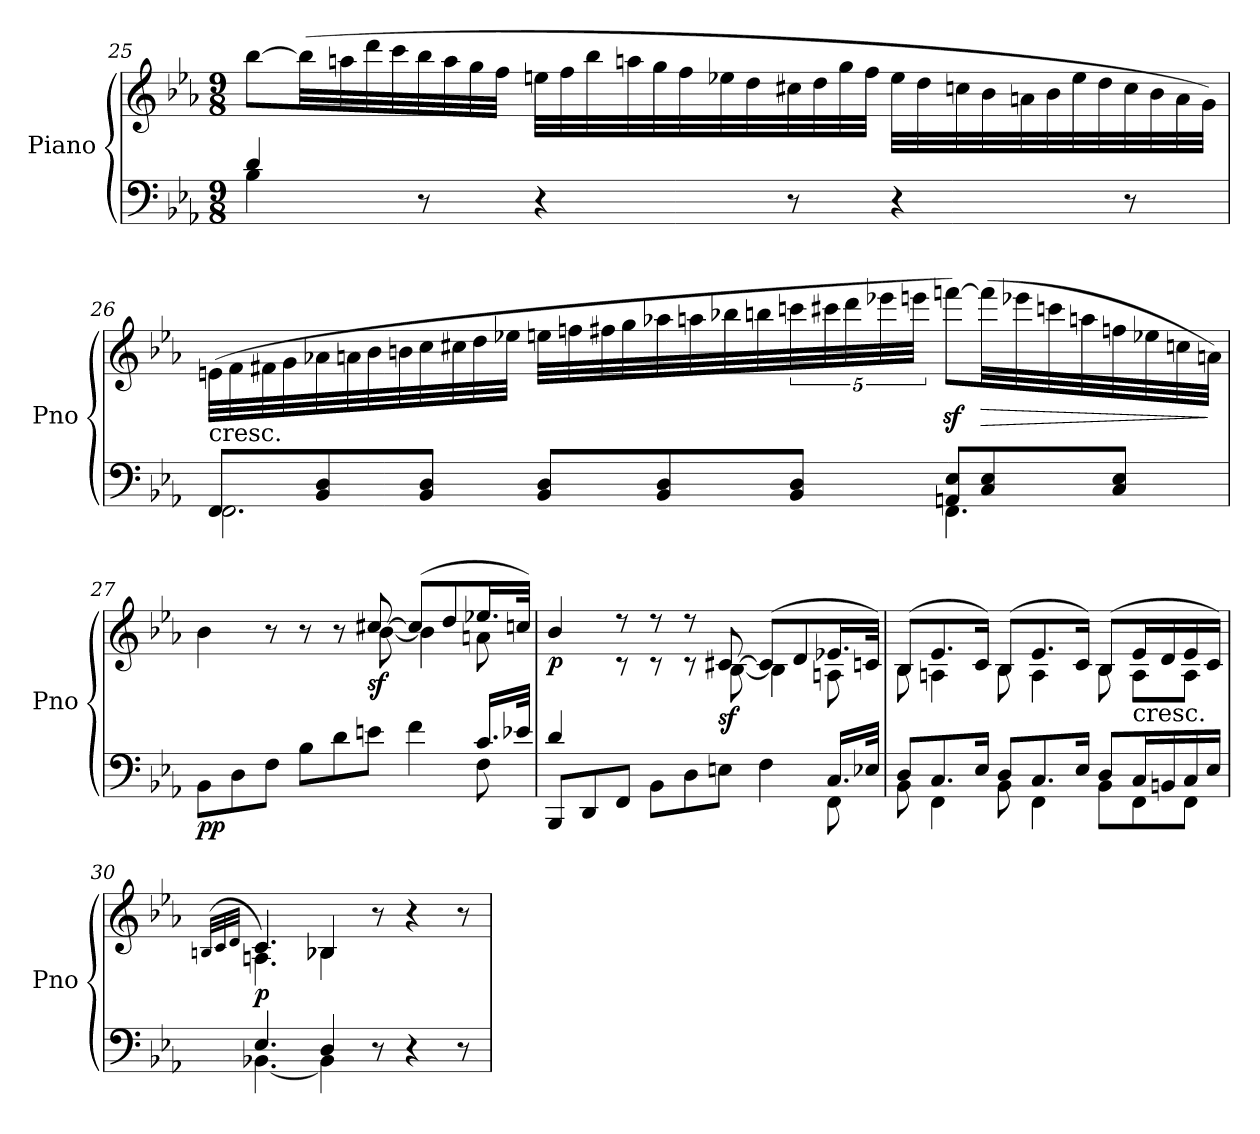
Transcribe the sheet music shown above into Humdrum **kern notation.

**kern	**kern	**dynam
*part1	*part1	*part1
*staff2	*staff1	*staff1/2
*I"Piano	*	*
*I'Pno	*	*
!!LO:LB:g=z
*clefF4	*clefG2	*
*k[b-e-a-]	*k[b-e-a-]	*
*E-:	*E-:	*
*M9/8	*M9/8	*
=25	=25	=25
*^	*	*
4d/	4B-\	[8bb-\L	.
.	.	(32bb-\LL]	.
.	.	32aan\	.
.	.	32ddd\	.
.	.	32ccc\	.
8r	2..ryy	32bb-\	.
.	.	32aa\	.
.	.	32gg\	.
.	.	32ff\JJJ	.
4r	.	32een\LLL	.
.	.	32ff\	.
.	.	32bb-\	.
.	.	32aan\	.
.	.	32gg\	.
.	.	32ff\	.
.	.	32ee-X\	.
.	.	32dd\	.
8r	.	32cc#X\	.
.	.	32dd\	.
.	.	32gg\	.
.	.	32ff\JJJ	.
4r	.	32ee-\LLL	.
.	.	32dd\	.
.	.	32ccn\	.
.	.	32b-\	.
.	.	32an\	.
.	.	32b-\	.
.	.	32ee-\	.
.	.	32dd\	.
8r	.	32cc\	.
.	.	32b-\	.
.	.	32a\	.
.	.	32g\JJJ)	.
!!LO:LB:g=z
=26	=26	=26	=26
!	!	!LO:TX:b:t=cresc.	!
8FF/L	2.FF\	(32en\LLL	.
.	.	32f\	.
.	.	32f#X\	.
.	.	32g\	.
8BB-/ 8D/	.	32a-X\	.
.	.	32an\	.
.	.	32b-\	.
.	.	32bn\	.
8BB-/ 8D/J	.	32cc\	.
.	.	32cc#X\	.
.	.	32dd\	.
.	.	32ee-X\JJJ	.
8BB-/ 8D/L	.	32een\LLL	.
.	.	32ffn\	.
.	.	32ff#X\	.
.	.	32gg\	.
8BB-/ 8D/	.	32aa-X\	.
.	.	32aan\	.
.	.	32bb-X\	.
.	.	32bbn\	.
8BB-/ 8D/J	.	40cccn\	.
.	.	40ccc#X\	.
.	.	40ddd\	.
.	.	40eee-X\	.
.	.	40eeen\JJJ	.
8AAn/ 8E-/L	4.FF\	[8fffnz<\L)	.
!	!	!	!LO:HP:b
8C/ 8E-/	.	(32fff\LL]	>
.	.	32eee-X\	.
.	.	32cccn\	.
.	.	32aan\	.
8C/ 8E-/J	.	32ffn\	.
.	.	32ee-X\	.
.	.	32ccn\	.
.	.	32an\JJJ)	]
!!LO:LB:g=z
=27	=27	=27	=27
*	*	*^	*
!	!	!	!	!LO:DY:b=2
!	!	!	!	!LO:DY:n=1:b
8BB-\L	1ryy	4b-\	8ryy	p p
*	*	*v	*v	*
8D\	.	.	.
8F\J	.	8r	.
8B-\L	.	8r	.
8d\	.	8r	.
*	*	*^	*
!	!	!	!	!LO:DY:n=2:b
8en\J	.	[8cc#X/	[8b-\	sf
4f\	.	(8cc#/L]	4b-\]	.
.	.	8dd/	.	.
16.c/LL	8F\	16.ee-X/L	8an\	.
32e-X/JJk	.	32ccn/JJk)	.	.
=28	=28	=28	=28	=28
*	*^	*	*	*
!	!	!	!	!	!LO:DY:b
4d/	8BBB-/L	1ryy	4b-/	4ryy	p
.	8DD/	.	.	.	.
2..ryy	8FF/J	.	8r	8r	.
.	8BB-\L	.	8r	8r	.
.	8D\	.	8r	8r	.
!	!	!	!	!	!LO:DY:b
.	8En\J	.	[8c#X/	[8B-\	sf
.	4F\	.	(8c#/L]	4B-\]	.
.	.	.	8d/	.	.
.	16.C/LL	8FF\	16.e-X/L	8An\	.
.	32E-X/JJk	.	32cn/JJk)	.	.
*	*v	*v	*	*	*
=29	=29	=29	=29	=29
8D/L	8BB-\	(8B-/L	8B-\	.
8.C/	4FF\	8.e-/	4An\	.
16E-/Jk	.	16c/Jk)	.	.
8D/L	8BB-\	(8B-/L	8B-\	.
8.C/	4FF\	8.e-/	4A\	.
16E-/Jk	.	16c/Jk)	.	.
8D/L	8BB-\L	(8B-/L	8B-\	.
!	!	!LO:TX:b:t=cresc.	!	!
16C/L	8FF\	16e-/L	8A\L	.
16BBn/	.	16d/	.	.
16C/	8FF\J	16e-/	8A\J	.
16E-/JJ	.	16c/JJ)	.	.
=30	=30	=30	=30	=30
.	.	(32qBn/LLL	.	.
.	.	32qc/	.	.
.	.	32qd/JJJ	.	.
!	!	!	!	!LO:DY:b
4.E-/	[4.BB-X\	4.c/)	4.An\	p
4D/	4BB-\]	4B-X/	4B-\	.
8r	2ryy	8r	2ryy	.
4r	.	4r	.	.
8r	.	8r	.	.
*v	*v	*	*	*
*	*v	*v	*
=	=	=
*-	*-	*-
